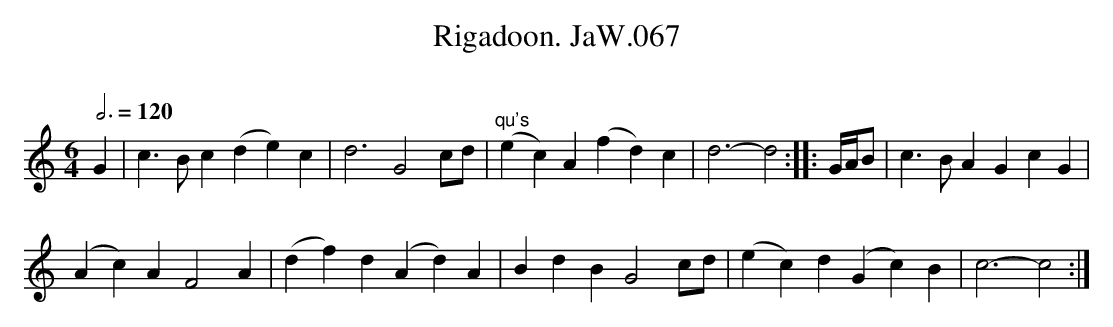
X:1
T:Rigadoon. JaW.067
M:6/4
L:1/4
Q:3/4=120
O:
K:C
G|c>Bc (de)c|d3 G2c/d/|"qu's"(ec)A (fd)c|\
d3-d2::G/4A/4B/|c>BA GcG|
(Ac)A F2A|(df)d (Ad)A|BdB G2c/d/|(ec)d (Gc)B|c3-c2:|
